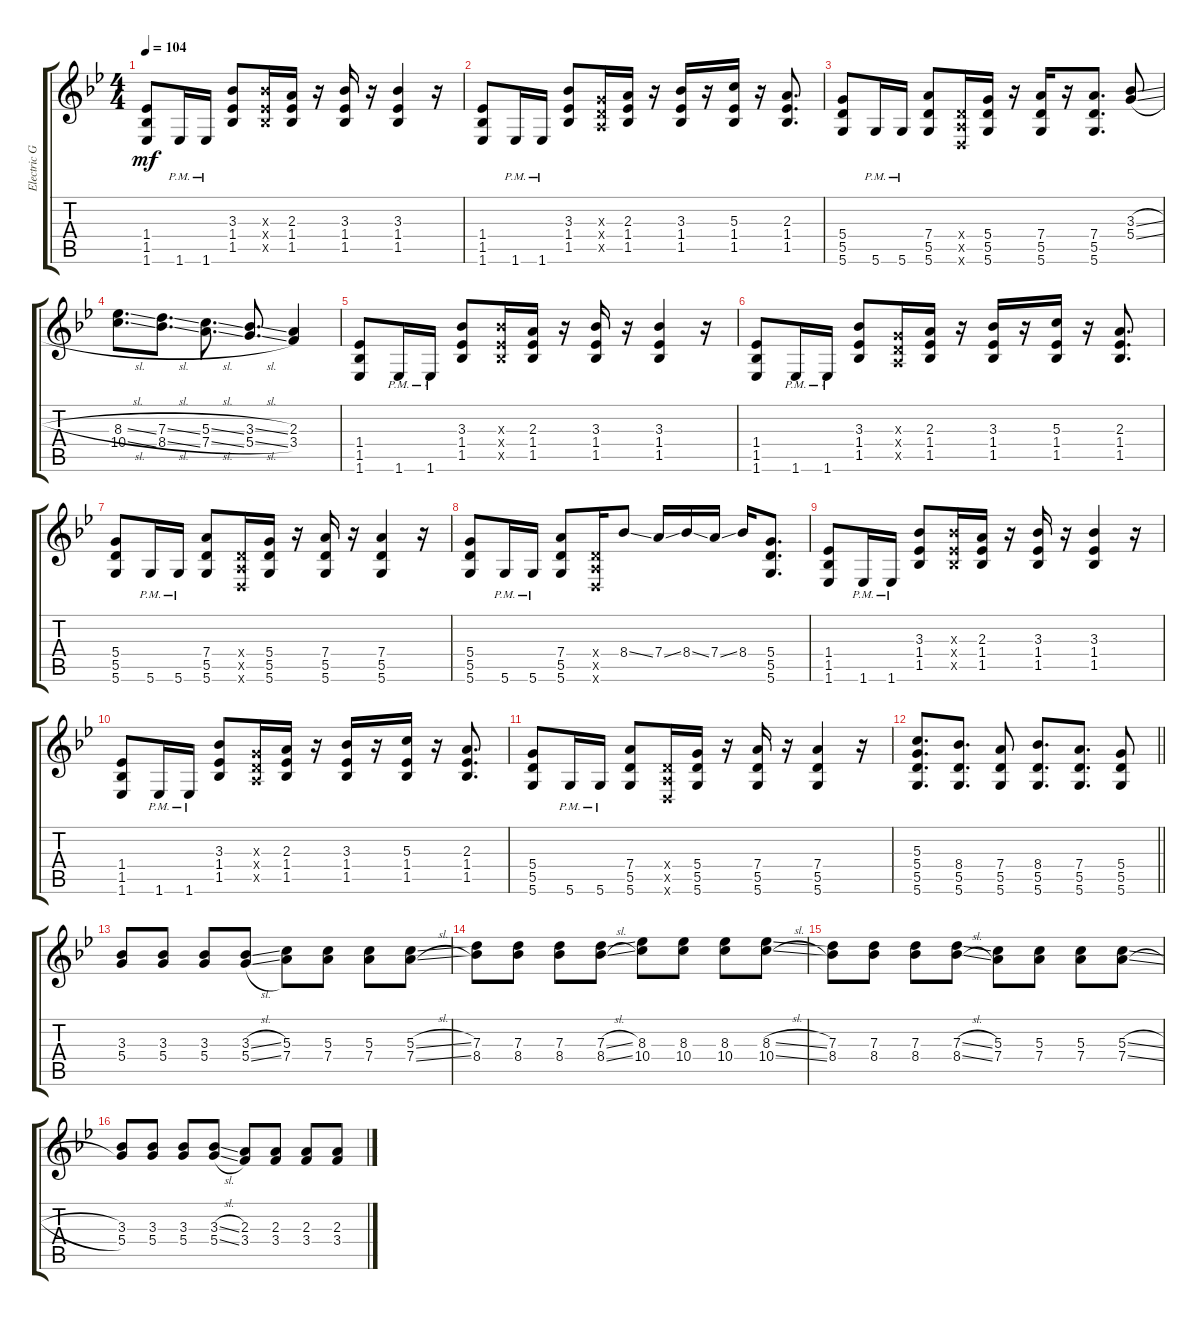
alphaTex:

\track ("Electric Guitar" "Electric G") {instrument distortionguitar}
\staff {score tabs}
\tuning (E4 B3 G3 D3 A2 D2) {hide}
\ts (4 4)
\tempo 104
\clef g2
\ks bb
(1.4 1.5 1.6).8{dy mf} 1.6{pm}.16 1.6{pm}.16 (3.3 1.4 1.5).8 (3.3{x} 1.4{x} 1.5{x}).16 (2.3 1.4 1.5).16 r.16 (3.3 1.4 1.5).16 r.16 (3.3 1.4 1.5).4 r.16 |
(1.4 1.5 1.6).8 1.6{pm}.16 1.6{pm}.16 (3.3 1.4 1.5).8 (0.3{x} 0.4{x} 0.5{x}).16 (2.3 1.4 1.5).16 r.16 (3.3 1.4 1.5).16 r.16 (5.3 1.4 1.5).16 r.16 (2.3 1.4 1.5).8{d} |
(5.4 5.5 5.6).8 5.6{pm}.16 5.6{pm}.16 (7.4 5.5 5.6).8 (0.4{x} 0.5{x} 0.6{x}).16 (5.4 5.5 5.6).16 r.16 (7.4 5.5 5.6).16 r.16 (7.4 5.5 5.6).8{d} (3.3{sl} 5.4{sl}).8 |
(8.3{sl} 10.4{sl}).8{d} (7.3{sl} 8.4{sl}).8{d} (5.3{sl} 7.4{sl}).8{d} (3.3{sl} 5.4{sl}).8{d} (2.3 3.4).4 |
(1.4 1.5 1.6).8 1.6{pm}.16 1.6{pm}.16 (3.3 1.4 1.5).8 (3.3{x} 1.4{x} 1.5{x}).16 (2.3 1.4 1.5).16 r.16 (3.3 1.4 1.5).16 r.16 (3.3 1.4 1.5).4 r.16 |
(1.4 1.5 1.6).8 1.6{pm}.16 1.6{pm}.16 (3.3 1.4 1.5).8 (0.3{x} 0.4{x} 0.5{x}).16 (2.3 1.4 1.5).16 r.16 (3.3 1.4 1.5).16 r.16 (5.3 1.4 1.5).16 r.16 (2.3 1.4 1.5).8{d} |
(5.4 5.5 5.6).8 5.6{pm}.16 5.6{pm}.16 (7.4 5.5 5.6).8 (0.4{x} 0.5{x} 0.6{x}).16 (5.4 5.5 5.6).16 r.16 (7.4 5.5 5.6).16 r.16 (7.4 5.5 5.6).4 r.16 |
(5.4 5.5 5.6).8 5.6{pm}.16 5.6{pm}.16 (7.4 5.5 5.6).8 (0.4{x} 0.5{x} 0.6{x}).16 8.4{ss}.8 7.4{ss}.16 8.4{ss}.16 7.4{ss}.16 8.4.16 (5.4 5.5 5.6).8{d} |
(1.4 1.5 1.6).8 1.6{pm}.16 1.6{pm}.16 (3.3 1.4 1.5).8 (3.3{x} 1.4{x} 1.5{x}).16 (2.3 1.4 1.5).16 r.16 (3.3 1.4 1.5).16 r.16 (3.3 1.4 1.5).4 r.16 |
(1.4 1.5 1.6).8 1.6{pm}.16 1.6{pm}.16 (3.3 1.4 1.5).8 (0.3{x} 0.4{x} 0.5{x}).16 (2.3 1.4 1.5).16 r.16 (3.3 1.4 1.5).16 r.16 (5.3 1.4 1.5).16 r.16 (2.3 1.4 1.5).8{d} |
(5.4 5.5 5.6).8 5.6{pm}.16 5.6{pm}.16 (7.4 5.5 5.6).8 (0.4{x} 0.5{x} 0.6{x}).16 (5.4 5.5 5.6).16 r.16 (7.4 5.5 5.6).16 r.16 (7.4 5.5 5.6).4 r.16 |
\barLineRight lightlight
(5.3 5.4 5.5 5.6).8{d} (8.4 5.5 5.6).8{d} (7.4 5.5 5.6).8 (8.4 5.5 5.6).8{d} (7.4 5.5 5.6).8{d} (5.4 5.5 5.6).8 |
(3.3 5.4).8 (3.3 5.4).8 (3.3 5.4).8 (3.3{sl} 5.4{sl}).8 (5.3 7.4).8 (5.3 7.4).8 (5.3 7.4).8 (5.3{sl} 7.4{sl}).8 |
(7.3 8.4).8 (7.3 8.4).8 (7.3 8.4).8 (7.3{sl} 8.4{sl}).8 (8.3 10.4).8 (8.3 10.4).8 (8.3 10.4).8 (8.3{sl} 10.4{sl}).8 |
(7.3 8.4).8 (7.3 8.4).8 (7.3 8.4).8 (7.3{sl} 8.4{sl}).8 (5.3 7.4).8 (5.3 7.4).8 (5.3 7.4).8 (5.3{sl} 7.4{sl}).8 |
(3.3 5.4).8 (3.3 5.4).8 (3.3 5.4).8 (3.3{sl} 5.4{sl}).8 (2.3 3.4).8 (2.3 3.4).8 (2.3 3.4).8 (2.3{sl} 3.4{sl}).8
